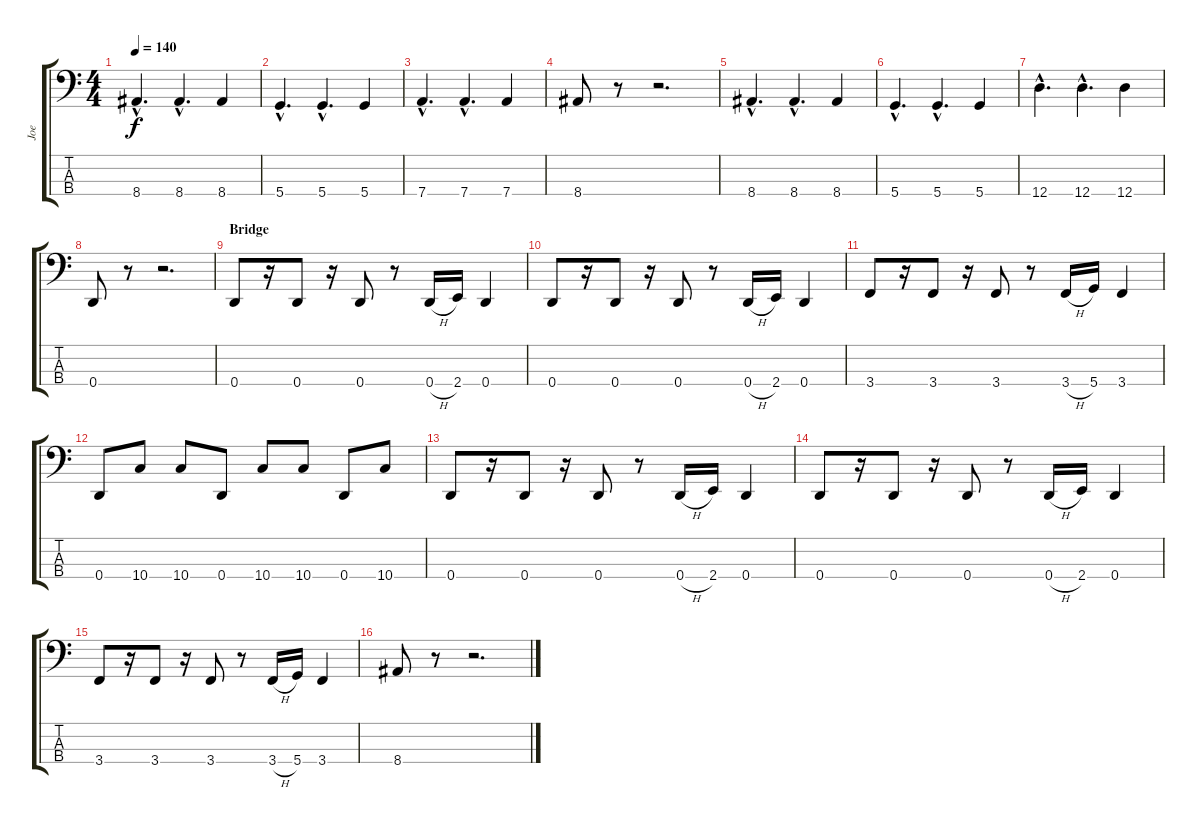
\track ("Joe" "Joe") {instrument electricbasspick}
\staff {score tabs}
\tuning (G2 D2 A1 D1) {hide}
\ts (4 4)
\tempo 140
\clef f4
\ks c
8.4{hac}.4{d dy f} 8.4{hac}.4{d} 8.4.4 |
5.4{hac}.4{d} 5.4{hac}.4{d} 5.4.4 |
7.4{hac}.4{d} 7.4{hac}.4{d} 7.4.4 |
8.4.8 r.8 r.2{d} |
8.4{hac}.4{d} 8.4{hac}.4{d} 8.4.4 |
5.4{hac}.4{d} 5.4{hac}.4{d} 5.4.4 |
12.4{hac}.4{d} 12.4{hac}.4{d} 12.4.4 |
0.4.8 r.8 r.2{d} |
\section ("" "Bridge")
0.4.8 r.16 0.4.8 r.16 0.4.8 r.8 0.4{h}.16 2.4.16 0.4.4 |
0.4.8 r.16 0.4.8 r.16 0.4.8 r.8 0.4{h}.16 2.4.16 0.4.4 |
3.4.8 r.16 3.4.8 r.16 3.4.8 r.8 3.4{h}.16 5.4.16 3.4.4 |
0.4.8 10.4.8 10.4.8 0.4.8 10.4.8 10.4.8 0.4.8 10.4.8 |
0.4.8 r.16 0.4.8 r.16 0.4.8 r.8 0.4{h}.16 2.4.16 0.4.4 |
0.4.8 r.16 0.4.8 r.16 0.4.8 r.8 0.4{h}.16 2.4.16 0.4.4 |
3.4.8 r.16 3.4.8 r.16 3.4.8 r.8 3.4{h}.16 5.4.16 3.4.4 |
8.4.8 r.8 r.2{d}
